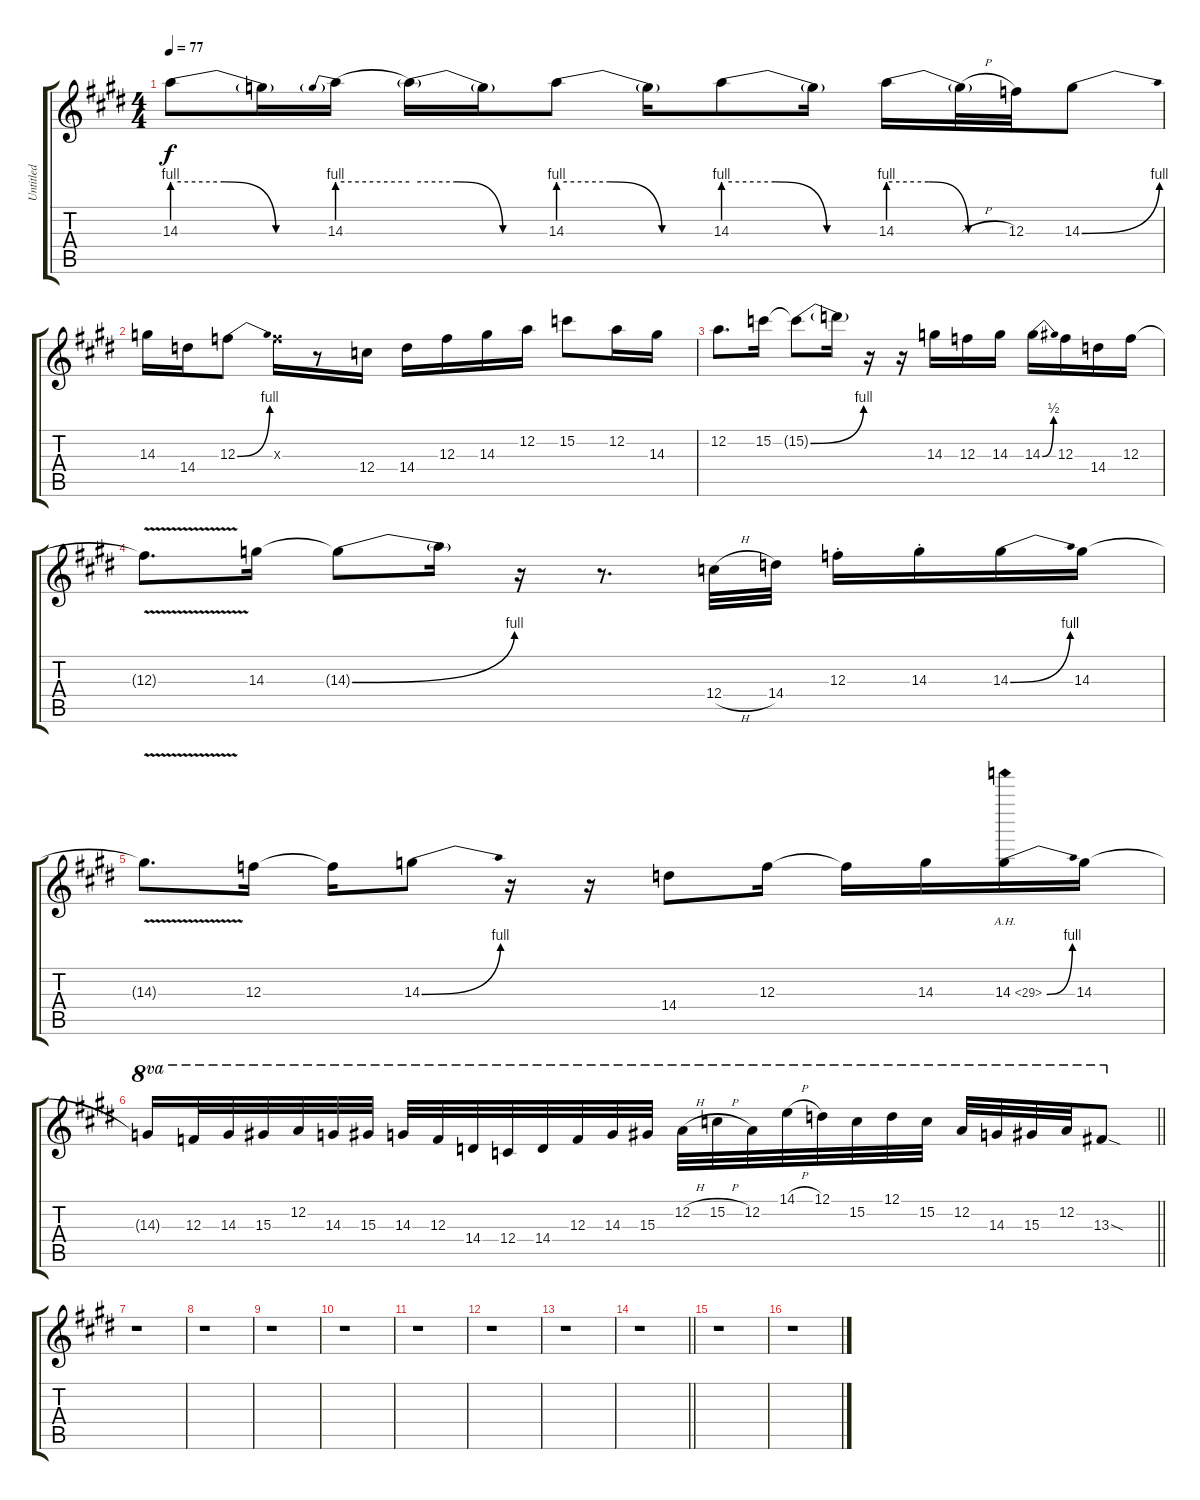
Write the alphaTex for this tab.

\track ("Untitled" "Untitled") {instrument distortionguitar}
\staff {score tabs}
\tuning (D4 A3 F3 C3 G2 D2) {hide}
\ts (4 4)
\tempo 77
\clef g2
\ks c#minor
14.3{be (custom 0 4 20 4 40 0 60 0)}.8{dy f} 14.3{t}.16 14.3{be (prebend 0 4 60 4)}.16 14.3{be (custom 0 4 20 4 40 0 60 0) t}.16 14.3{t}.16 14.3{be (custom 0 4 20 4 40 0 60 0)}.8 14.3{t}.16 14.3{be (custom 0 4 20 4 40 0 60 0)}.8 14.3{t}.16 14.3{be (custom 0 4 20 4 40 0 60 0)}.16 14.3{h t}.32 12.3.32 14.3{be (bend 0 0 60 4)}.8 |
14.3.16 14.4.16 12.3{be (bend 0 0 60 4)}.8 12.3{x}.16 r.8 12.4.16 14.4.16 12.3.16 14.3.16 12.2.16 15.2.8 12.2.16 14.3.16 |
\ks e
12.2.8{d} 15.2.16 15.2{be (bend 0 0 60 4) t}.8 15.2{t}.16 r.16 r.16 14.3.16 12.3.16 14.3.16 14.3{be (bend 0 0 60 2)}.16 12.3.16 14.4.16 12.3.16 |
\ks c#minor
12.3{v t}.8{d} 14.3.16 14.3{be (bend 0 0 60 4) t}.8 14.3{t}.16 r.16 r.8{d} 12.4{h}.32 14.4.32 12.3{st}.16 14.3{st}.16 14.3{be (bend 0 0 60 4)}.16 14.3.16 |
14.3{v t}.8{d} 12.3.16 12.3{t}.16 14.3{be (bend 0 0 60 4)}.8 r.16 r.16 14.4.8 12.3.16 12.3{t}.16 14.3.16 14.3{be (bend 0 0 60 4) ah 15}.16 14.3.16 |
\barLineRight lightlight
\ks e
14.3{t}.16{ot 8va} 12.3.32{ot 8va} 14.3.32{ot 8va} 15.3.32{ot 8va} 12.2.32{ot 8va} 14.3.32{ot 8va} 15.3.32{ot 8va} 14.3.32{ot 8va} 12.3.32{ot 8va} 14.4.32{ot 8va} 12.4.32{ot 8va} 14.4.32{ot 8va} 12.3.32{ot 8va} 14.3.32{ot 8va} 15.3.32{ot 8va} 12.2{h}.32{ot 8va} 15.2{h}.32{ot 8va} 12.2.32{ot 8va} 14.1{h}.32{ot 8va} 12.1.32{ot 8va} 15.2.32{ot 8va} 12.1.32{ot 8va} 15.2.32{ot 8va} 12.2.32{ot 8va} 14.3.32{ot 8va} 15.3.32{ot 8va} 12.2.32{ot 8va} 13.3{sod}.8{ot 8va} |
\section ("" " ")
\ks c#minor
r.1 |
\ks e
r.1 |
\ks c#minor
r.1 |
r.1 |
\ks e
r.1 |
\ks c#minor
r.1 |
r.1 |
\barLineRight lightlight
\ks e
r.1 |
\section ("" " ")
\ks c#minor
r.1 |
r.1
